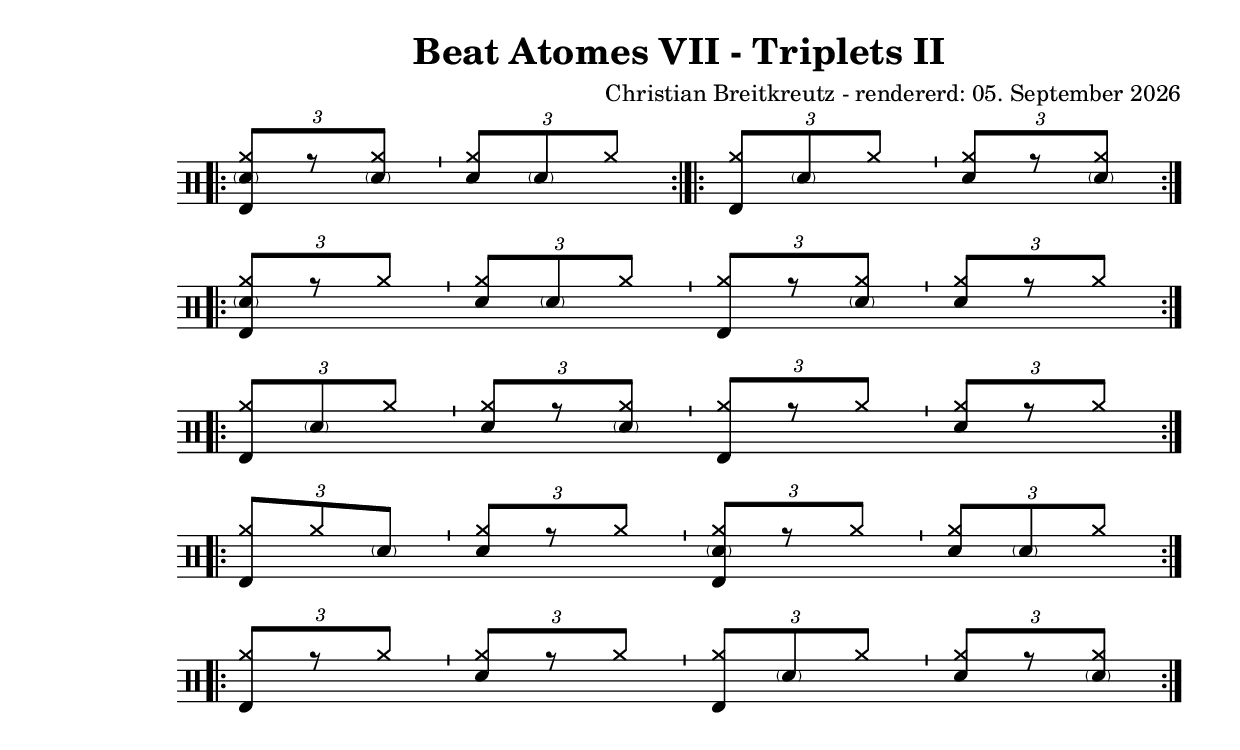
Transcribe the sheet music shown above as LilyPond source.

\version "2.18.2"
title = "Beat Atomes VII - Triplets II"


\paper {
  top-margin = 30
  left-margin = 30
  right-margin = 10
}
#(define drumset '(
    (bassdrum     default     #f         -5)
    (snare        default     #f         1)
    (hihat          cross     #f         5)
    (pedalhihat     cross     #f        -5)
    (closedhihat    cross     "stopped"  5)
    (openhihat      cross     "open"     5)
    
    (hightom      default     #f         3)
    (lowmidtom    default     #f         2)
    (lowtom       default     #f        -1)
    
    (ridecymbal     cross     #f         4)
    (crashcymbal    cross     #f         6)
    (cowbell           do     #f         3)))
date = #(strftime "%d. %B %Y" (localtime (current-time)))

global = {
  \key c \major
  \time 2/4
  \tempo 4=96
}
\layout {
indent = #0
}
sb = \bar "'"
rb= \bar ":|.|:"

ghost= #(define-music-function
        (parser location note )
        (ly:music?)
        #{
          \once \teeny
           \parenthesize #note
        #}
)
thead= #(define-music-function
        (parser location note )
        (ly:music?)
        #{
          \once
          \override NoteHead.transparent = ##t #note
        #}
)
ano= #(define-music-function
        (parser location text note )
        (string? ly:music?)
        #{
          \balloonGrobText #'Stem #'(-1 . 2) \markup{ #text } #note
        #}
)
\header{
  title = \markup \center-column { \title }
  composer=\markup { "Christian Breitkreutz" - rendererd: \date}
}



notes = \drummode {
				 \rb
 				 \tuplet 3/2 { <hh bd \parenthesize sn>8 [ r <hh \parenthesize sn>] } \sb \tuplet 3/2 { <hh sn>8 [ \parenthesize sn hh] } \rb
 				 \tuplet 3/2 { <hh bd >8 [ \parenthesize sn hh ] } \sb \tuplet 3/2 { <hh sn>8 [ r  <\parenthesize sn hh>] } \rb
 				 \break

 				 \tuplet 3/2 { <hh bd \parenthesize sn>8 [ r hh] }    \sb \tuplet 3/2 { <hh sn>8 [ \parenthesize sn hh] } \sb
 				 \tuplet 3/2 { <hh bd >8 [ r <\parenthesize sn hh>] } \sb \tuplet 3/2 { <hh sn>8 [r hh] } \rb
                 \break

 				 \tuplet 3/2 { <hh bd >8 [ \parenthesize sn hh] }    \sb \tuplet 3/2 { <hh sn>8 [ r <\parenthesize sn hh>] } \sb
 				 \tuplet 3/2 { <hh bd >8 [ r < hh>] } \sb \tuplet 3/2 { <hh sn>8 [r hh] } \rb
                 \break

 				 \tuplet 3/2 { <hh bd >8 [ hh \parenthesize sn] }    \sb \tuplet 3/2 { <hh sn>8 [ r < hh>] } \sb
 				 \tuplet 3/2 { <hh bd \parenthesize sn>8 [ r < hh>] } \sb \tuplet 3/2 { <hh sn>8 [\parenthesize sn hh] } \rb
                 \break

 				 \tuplet 3/2 { <hh bd >8 [r hh ] }    \sb \tuplet 3/2 { <hh sn>8 [ r < hh>] } \sb
 				 \tuplet 3/2 { <hh bd >8 [ \parenthesize sn < hh>] } \sb \tuplet 3/2 { <hh sn>8 [r <\parenthesize sn hh>] } \rb
                 \break



}


\score {
  
  \new DrumStaff 
  \with {
    \consists "Instrument_name_engraver"
    \consists "Parenthesis_engraver"
    \consists "Balloon_engraver"

  } <<
    \set DrumStaff.drumStyleTable = #(alist->hash-table drumset)
    
    \new DrumVoice {
    	\override Score.BarNumber.break-visibility = #'#(#f #f #f)
    	\override Staff.TimeSignature #'stencil = ##f  
    	\voiceOne 
    	\notes
    }
  >>
  \midi { }
  \layout {
   \context { 
      \Staff 
      \remove Time_signature_engraver 
    } 
  }
}
